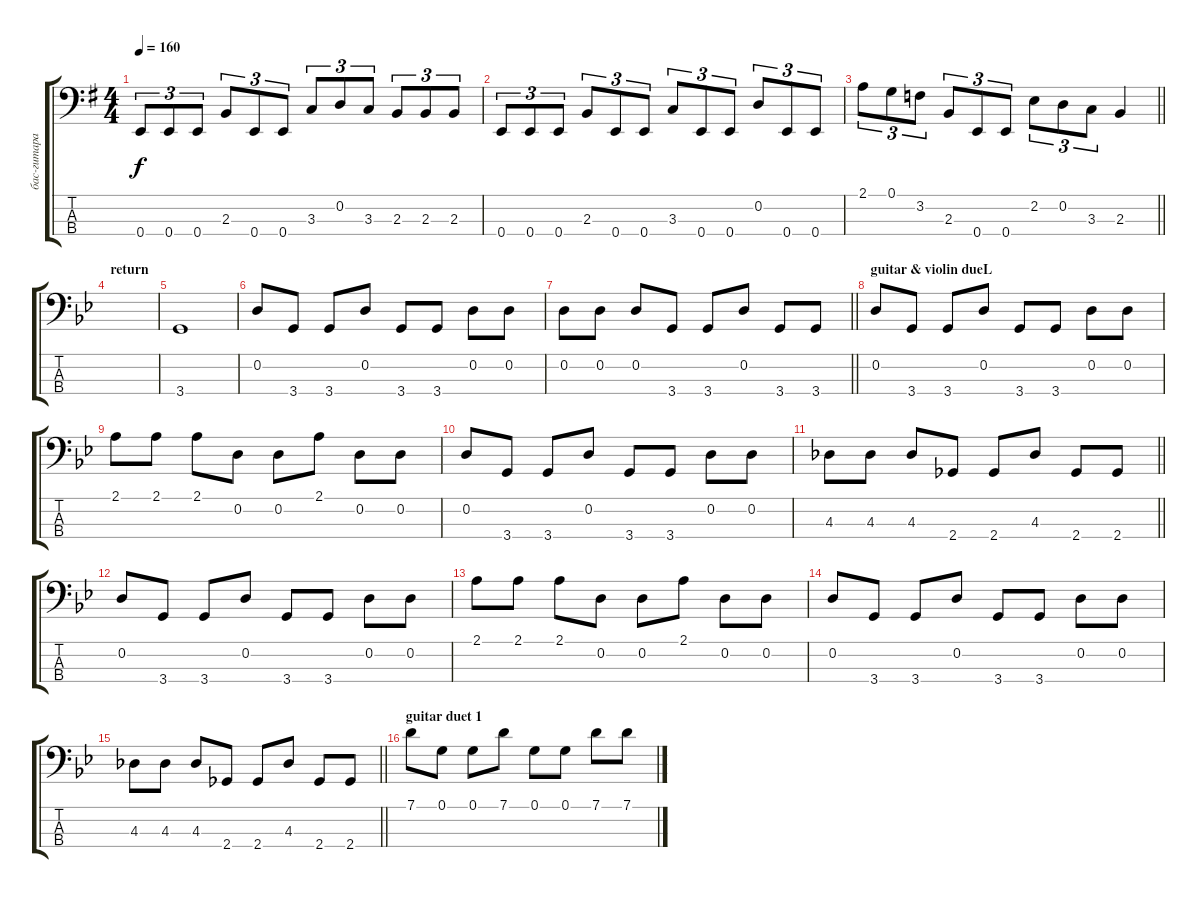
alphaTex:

\track ("бас-гитара" "бас-гитара") {instrument electricbassfinger}
\staff {score tabs}
\tuning (G2 D2 A1 E1) {hide}
\ts (4 4)
\tempo 160
\clef f4
\ks eminor
0.4.8{tu (3 2) dy f} 0.4.8{tu (3 2)} 0.4.8{tu (3 2)} 2.3.8{tu (3 2)} 0.4.8{tu (3 2)} 0.4.8{tu (3 2)} 3.3.8{tu (3 2)} 0.2.8{tu (3 2)} 3.3.8{tu (3 2)} 2.3.8{tu (3 2)} 2.3.8{tu (3 2)} 2.3.8{tu (3 2)} |
0.4.8{tu (3 2)} 0.4.8{tu (3 2)} 0.4.8{tu (3 2)} 2.3.8{tu (3 2)} 0.4.8{tu (3 2)} 0.4.8{tu (3 2)} 3.3.8{tu (3 2)} 0.4.8{tu (3 2)} 0.4.8{tu (3 2)} 0.2.8{tu (3 2)} 0.4.8{tu (3 2)} 0.4.8{tu (3 2)} |
\barLineRight lightlight
2.1.8{tu (3 2)} 0.1.8{tu (3 2)} 3.2.8{tu (3 2)} 2.3.8{tu (3 2)} 0.4.8{tu (3 2)} 0.4.8{tu (3 2)} 2.2.8{tu (3 2)} 0.2.8{tu (3 2)} 3.3.8{tu (3 2)} 2.3.4 |
\section ("" "return")
\ks gminor
|
3.4.1 |
0.2.8 3.4.8 3.4.8 0.2.8 3.4.8 3.4.8 0.2.8 0.2.8 |
\barLineRight lightlight
0.2.8 0.2.8 0.2.8 3.4.8 3.4.8 0.2.8 3.4.8 3.4.8 |
\section ("" "guitar & violin dueL")
0.2.8 3.4.8 3.4.8 0.2.8 3.4.8 3.4.8 0.2.8 0.2.8 |
2.1.8 2.1.8 2.1.8 0.2.8 0.2.8 2.1.8 0.2.8 0.2.8 |
0.2.8 3.4.8 3.4.8 0.2.8 3.4.8 3.4.8 0.2.8 0.2.8 |
\barLineRight lightlight
4.3.8 4.3.8 4.3.8 2.4.8 2.4.8 4.3.8 2.4.8 2.4.8 |
0.2.8 3.4.8 3.4.8 0.2.8 3.4.8 3.4.8 0.2.8 0.2.8 |
2.1.8 2.1.8 2.1.8 0.2.8 0.2.8 2.1.8 0.2.8 0.2.8 |
0.2.8 3.4.8 3.4.8 0.2.8 3.4.8 3.4.8 0.2.8 0.2.8 |
\barLineRight lightlight
4.3.8 4.3.8 4.3.8 2.4.8 2.4.8 4.3.8 2.4.8 2.4.8 |
\section ("" "guitar duet 1")
7.1.8 0.1.8 0.1.8 7.1.8 0.1.8 0.1.8 7.1.8 7.1.8
